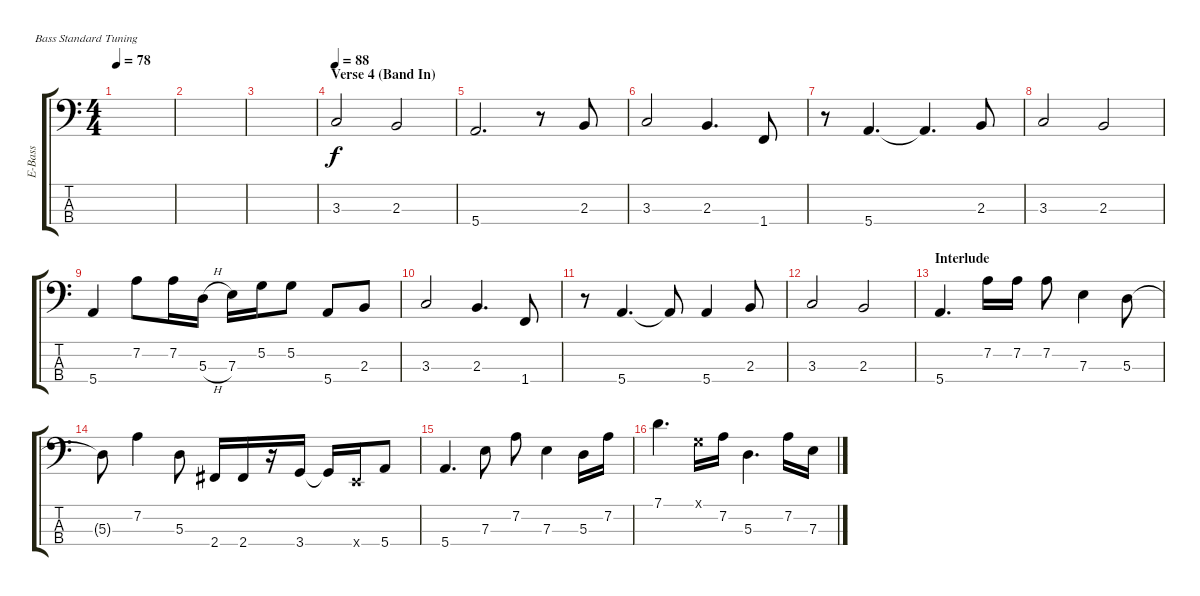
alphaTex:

\defaultSystemsLayout 4
\bracketExtendMode groupsimilarinstruments
\otherSystemsTrackNameOrientation horizontal
\track ("Electric Bass (Jones)" "E-Bass") {instrument electricbassfinger}
\staff {score tabs}
\tuning (G2 D2 A1 E1)
\ts (4 4)
\tempo 78
\clef f4
\ks c
|
|
|
\section ("" "Verse 4 (Band In)")
\tempo 88
3.3.2{beam Up} 2.3.2{beam Up} |
5.4.2{d beam Up} r.8{beam Up} 2.3.8{beam Up} |
3.3.2{beam Up} 2.3.4{d beam Up} 1.4.8{beam Up} |
r.8{beam Down} 5.4.4{d beam Up} 5.4{t}.4{d beam Up} 2.3.8{beam Up} |
3.3.2{beam Up} 2.3.2{beam Up} |
5.4.4{beam Up} 7.2.8{beam Down} 7.2.16{beam Down} 5.3{h}.16{beam Down} 7.3.16{beam Down} 5.2.16{beam Down} 5.2.8{beam Down} 5.4.8{beam Up} 2.3.8{beam Up} |
3.3.2{beam Up} 2.3.4{d beam Up} 1.4.8{beam Up} |
r.8{beam Down} 5.4.4{d beam Up} 5.4{t}.8{beam Up} 5.4.4{beam Up} 2.3.8{beam Up} |
3.3.2{beam Up} 2.3.2{beam Up} |
\section ("" "Interlude")
5.4.4{d beam Up} 7.2.16{beam Down} 7.2.16{beam Down} 7.2.8{beam Down} 7.3.4{beam Down} 5.3.8{beam Down} |
5.3{t}.8{beam Down} 7.2.4{beam Down} 5.3.8{beam Down} 2.4{acc #}.16{beam Up} 2.4{acc #}.16{beam Up} r.16{beam Up} 3.4.16{beam Up} 3.4{t}.16{beam Up} 0.4{x}.16{beam Up} 5.4.8{beam Up} |
5.4.4{d beam Up} 7.3.8{beam Down} 7.2.8{beam Down} 7.3.4{beam Down} 5.3.16{beam Down} 7.2.16{beam Down} |
7.1.4{d beam Down} 0.1{x}.16{beam Down} 7.2.16{beam Down} 5.3.4{d beam Down} 7.2.16{beam Down} 7.3.16{beam Down}
